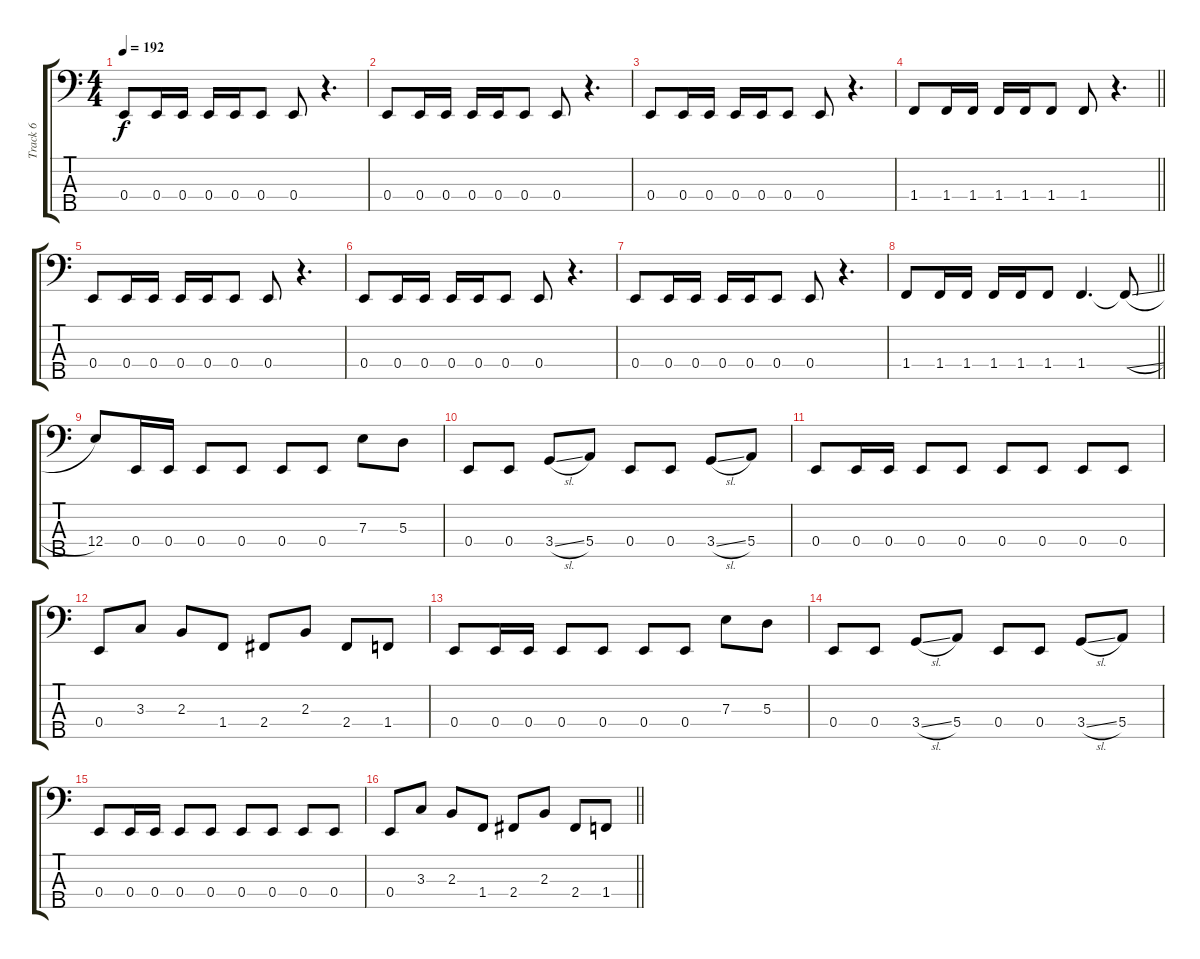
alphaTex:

\track ("Track 6" "Track 6") {instrument electricbassfinger}
\staff {score tabs}
\tuning (G2 D2 A1 E1 B0) {hide}
\ts (4 4)
\tempo 192
\clef f4
\ks c
0.4.8{dy f} 0.4.16 0.4.16 0.4.16 0.4.16 0.4.8 0.4.8 r.4{d} |
0.4.8 0.4.16 0.4.16 0.4.16 0.4.16 0.4.8 0.4.8 r.4{d} |
0.4.8 0.4.16 0.4.16 0.4.16 0.4.16 0.4.8 0.4.8 r.4{d} |
\barLineRight lightlight
1.4.8 1.4.16 1.4.16 1.4.16 1.4.16 1.4.8 1.4.8 r.4{d} |
0.4.8 0.4.16 0.4.16 0.4.16 0.4.16 0.4.8 0.4.8 r.4{d} |
0.4.8 0.4.16 0.4.16 0.4.16 0.4.16 0.4.8 0.4.8 r.4{d} |
0.4.8 0.4.16 0.4.16 0.4.16 0.4.16 0.4.8 0.4.8 r.4{d} |
\barLineRight lightlight
1.4.8 1.4.16 1.4.16 1.4.16 1.4.16 1.4.8 1.4.4{d} 1.4{sl t}.8 |
12.4.8 0.4.16 0.4.16 0.4.8 0.4.8 0.4.8 0.4.8 7.3.8 5.3.8 |
0.4.8 0.4.8 3.4{sl}.8 5.4.8 0.4.8 0.4.8 3.4{sl}.8 5.4.8 |
0.4.8 0.4.16 0.4.16 0.4.8 0.4.8 0.4.8 0.4.8 0.4.8 0.4.8 |
0.4.8 3.3.8 2.3.8 1.4.8 2.4.8 2.3.8 2.4.8 1.4.8 |
0.4.8 0.4.16 0.4.16 0.4.8 0.4.8 0.4.8 0.4.8 7.3.8 5.3.8 |
0.4.8 0.4.8 3.4{sl}.8 5.4.8 0.4.8 0.4.8 3.4{sl}.8 5.4.8 |
0.4.8 0.4.16 0.4.16 0.4.8 0.4.8 0.4.8 0.4.8 0.4.8 0.4.8 |
\barLineRight lightlight
0.4.8 3.3.8 2.3.8 1.4.8 2.4.8 2.3.8 2.4.8 1.4.8
